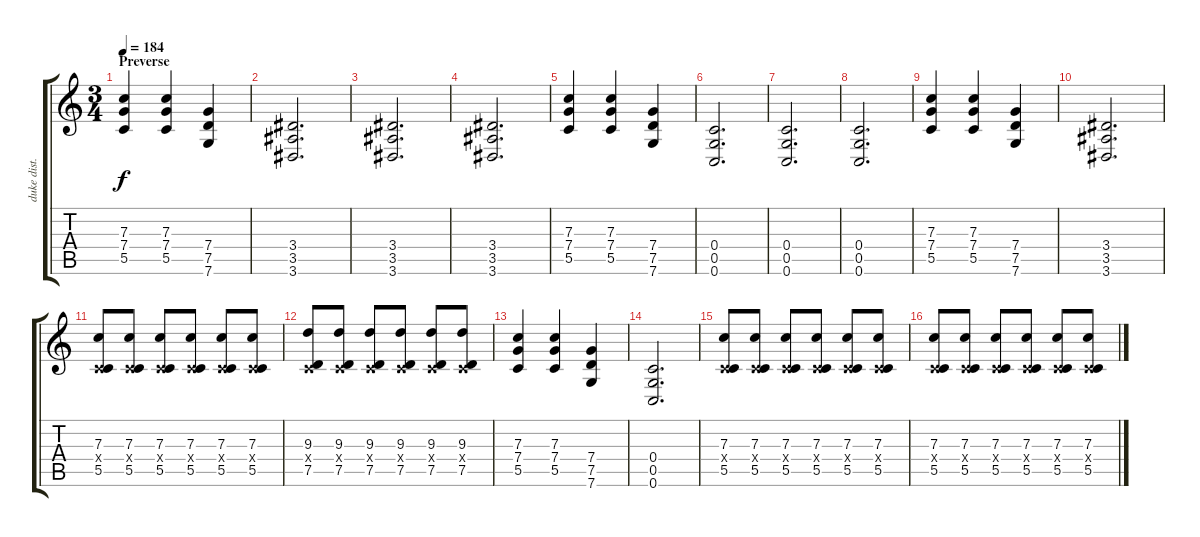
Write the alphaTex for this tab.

\track ("duke dist." "duke dist.") {instrument overdrivenguitar}
\staff {score tabs}
\tuning (D4 A3 F3 C3 G2 C2) {hide}
\ts (3 4)
\section ("" "Preverse")
\tempo 184
\clef g2
\ks c
(7.3 7.4 5.5).4{dy f} (7.3 7.4 5.5).4 (7.4 7.5 7.6).4 |
(3.4 3.5 3.6).2{d} |
(3.4 3.5 3.6).2{d} |
(3.4 3.5 3.6).2{d} |
(7.3 7.4 5.5).4 (7.3 7.4 5.5).4 (7.4 7.5 7.6).4 |
(0.4 0.5 0.6).2{d} |
(0.4 0.5 0.6).2{d} |
(0.4 0.5 0.6).2{d} |
(7.3 7.4 5.5).4 (7.3 7.4 5.5).4 (7.4 7.5 7.6).4 |
(3.4 3.5 3.6).2{d} |
(7.3 0.4{x} 5.5).8 (7.3 0.4{x} 5.5).8 (7.3 0.4{x} 5.5).8 (7.3 0.4{x} 5.5).8 (7.3 0.4{x} 5.5).8 (7.3 0.4{x} 5.5).8 |
(9.3 0.4{x} 7.5).8 (9.3 0.4{x} 7.5).8 (9.3 0.4{x} 7.5).8 (9.3 0.4{x} 7.5).8 (9.3 0.4{x} 7.5).8 (9.3 0.4{x} 7.5).8 |
(7.3 7.4 5.5).4 (7.3 7.4 5.5).4 (7.4 7.5 7.6).4 |
(0.4 0.5 0.6).2{d} |
(7.3 0.4{x} 5.5).8 (7.3 0.4{x} 5.5).8 (7.3 0.4{x} 5.5).8 (7.3 0.4{x} 5.5).8 (7.3 0.4{x} 5.5).8 (7.3 0.4{x} 5.5).8 |
(7.3 0.4{x} 5.5).8 (7.3 0.4{x} 5.5).8 (7.3 0.4{x} 5.5).8 (7.3 0.4{x} 5.5).8 (7.3 0.4{x} 5.5).8 (7.3 0.4{x} 5.5).8
